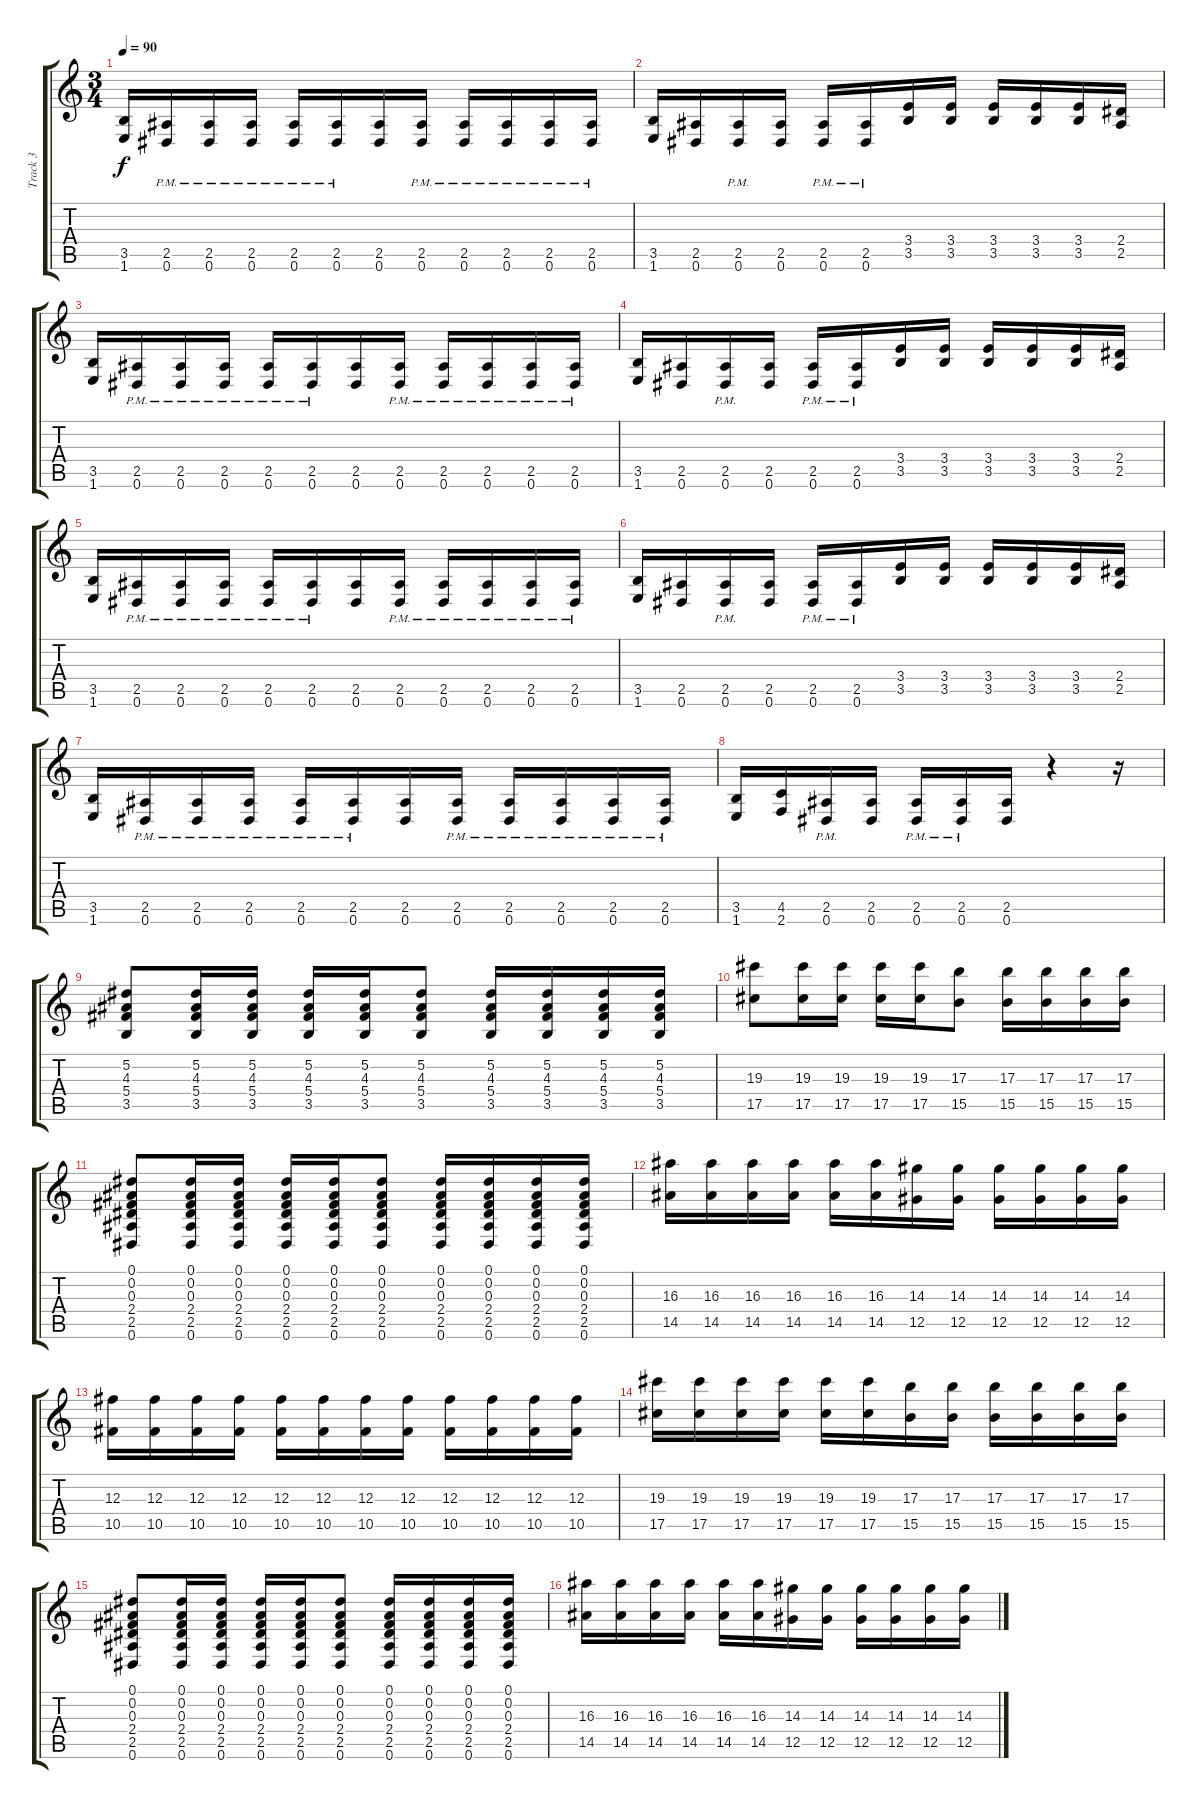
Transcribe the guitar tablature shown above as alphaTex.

\track ("Track 3" "Track 3") {instrument distortionguitar}
\staff {score tabs}
\tuning (Eb4 Bb3 Gb3 Db3 Ab2 Eb2) {hide}
\ts (3 4)
\tempo 90
\clef g2
\ks c
(3.5 1.6).16{dy f} (2.5{pm} 0.6{pm}).16 (2.5{pm} 0.6).16 (2.5{pm} 0.6).16 (2.5{pm} 0.6).16 (2.5{pm} 0.6).16 (2.5 0.6).16 (2.5{pm} 0.6).16 (2.5{pm} 0.6).16 (2.5{pm} 0.6).16 (2.5{pm} 0.6).16 (2.5{pm} 0.6).16 |
(3.5 1.6).16 (2.5 0.6).16 (2.5{pm} 0.6).16 (2.5 0.6).16 (2.5{pm} 0.6).16 (2.5{pm} 0.6).16 (3.4 3.5).16 (3.4 3.5).16 (3.4 3.5).16 (3.4 3.5).16 (3.4 3.5).16 (2.4 2.5).16 |
(3.5 1.6).16 (2.5{pm} 0.6{pm}).16 (2.5{pm} 0.6).16 (2.5{pm} 0.6).16 (2.5{pm} 0.6).16 (2.5{pm} 0.6).16 (2.5 0.6).16 (2.5{pm} 0.6).16 (2.5{pm} 0.6).16 (2.5{pm} 0.6).16 (2.5{pm} 0.6).16 (2.5{pm} 0.6).16 |
(3.5 1.6).16 (2.5 0.6).16 (2.5{pm} 0.6).16 (2.5 0.6).16 (2.5{pm} 0.6).16 (2.5{pm} 0.6).16 (3.4 3.5).16 (3.4 3.5).16 (3.4 3.5).16 (3.4 3.5).16 (3.4 3.5).16 (2.4 2.5).16 |
(3.5 1.6).16 (2.5{pm} 0.6{pm}).16 (2.5{pm} 0.6).16 (2.5{pm} 0.6).16 (2.5{pm} 0.6).16 (2.5{pm} 0.6).16 (2.5 0.6).16 (2.5{pm} 0.6).16 (2.5{pm} 0.6).16 (2.5{pm} 0.6).16 (2.5{pm} 0.6).16 (2.5{pm} 0.6).16 |
(3.5 1.6).16 (2.5 0.6).16 (2.5{pm} 0.6).16 (2.5 0.6).16 (2.5{pm} 0.6).16 (2.5{pm} 0.6).16 (3.4 3.5).16 (3.4 3.5).16 (3.4 3.5).16 (3.4 3.5).16 (3.4 3.5).16 (2.4 2.5).16 |
(3.5 1.6).16 (2.5{pm} 0.6{pm}).16 (2.5{pm} 0.6).16 (2.5{pm} 0.6).16 (2.5{pm} 0.6).16 (2.5{pm} 0.6).16 (2.5 0.6).16 (2.5{pm} 0.6).16 (2.5{pm} 0.6).16 (2.5{pm} 0.6).16 (2.5{pm} 0.6).16 (2.5{pm} 0.6).16 |
(3.5 1.6).16 (4.5 2.6).16 (2.5{pm} 0.6{pm}).16 (2.5 0.6).16 (2.5{pm} 0.6{pm}).16 (2.5{pm} 0.6{pm}).16 (2.5 0.6).16 r.4 r.16 |
(5.2 4.3 5.4 3.5).8 (5.2 4.3 5.4 3.5).16 (5.2 4.3 5.4 3.5).16 (5.2 4.3 5.4 3.5).16 (5.2 4.3 5.4 3.5).16 (5.2 4.3 5.4 3.5).8 (5.2 4.3 5.4 3.5).16 (5.2 4.3 5.4 3.5).16 (5.2 4.3 5.4 3.5).16 (5.2 4.3 5.4 3.5).16 |
(19.3 17.5).8 (19.3 17.5).16 (19.3 17.5).16 (19.3 17.5).16 (19.3 17.5).16 (17.3 15.5).8 (17.3 15.5).16 (17.3 15.5).16 (17.3 15.5).16 (17.3 15.5).16 |
(0.1 0.2 0.3 2.4 2.5 0.6).8 (0.1 0.2 0.3 2.4 2.5 0.6).16 (0.1 0.2 0.3 2.4 2.5 0.6).16 (0.1 0.2 0.3 2.4 2.5 0.6).16 (0.1 0.2 0.3 2.4 2.5 0.6).16 (0.1 0.2 0.3 2.4 2.5 0.6).8 (0.1 0.2 0.3 2.4 2.5 0.6).16 (0.1 0.2 0.3 2.4 2.5 0.6).16 (0.1 0.2 0.3 2.4 2.5 0.6).16 (0.1 0.2 0.3 2.4 2.5 0.6).16 |
(16.3 14.5).16 (16.3 14.5).16 (16.3 14.5).16 (16.3 14.5).16 (16.3 14.5).16 (16.3 14.5).16 (14.3 12.5).16 (14.3 12.5).16 (14.3 12.5).16 (14.3 12.5).16 (14.3 12.5).16 (14.3 12.5).16 |
(12.3 10.5).16 (12.3 10.5).16 (12.3 10.5).16 (12.3 10.5).16 (12.3 10.5).16 (12.3 10.5).16 (12.3 10.5).16 (12.3 10.5).16 (12.3 10.5).16 (12.3 10.5).16 (12.3 10.5).16 (12.3 10.5).16 |
(19.3 17.5).16 (19.3 17.5).16 (19.3 17.5).16 (19.3 17.5).16 (19.3 17.5).16 (19.3 17.5).16 (17.3 15.5).16 (17.3 15.5).16 (17.3 15.5).16 (17.3 15.5).16 (17.3 15.5).16 (17.3 15.5).16 |
(0.1 0.2 0.3 2.4 2.5 0.6).8 (0.1 0.2 0.3 2.4 2.5 0.6).16 (0.1 0.2 0.3 2.4 2.5 0.6).16 (0.1 0.2 0.3 2.4 2.5 0.6).16 (0.1 0.2 0.3 2.4 2.5 0.6).16 (0.1 0.2 0.3 2.4 2.5 0.6).8 (0.1 0.2 0.3 2.4 2.5 0.6).16 (0.1 0.2 0.3 2.4 2.5 0.6).16 (0.1 0.2 0.3 2.4 2.5 0.6).16 (0.1 0.2 0.3 2.4 2.5 0.6).16 |
(16.3 14.5).16 (16.3 14.5).16 (16.3 14.5).16 (16.3 14.5).16 (16.3 14.5).16 (16.3 14.5).16 (14.3 12.5).16 (14.3 12.5).16 (14.3 12.5).16 (14.3 12.5).16 (14.3 12.5).16 (14.3 12.5).16
